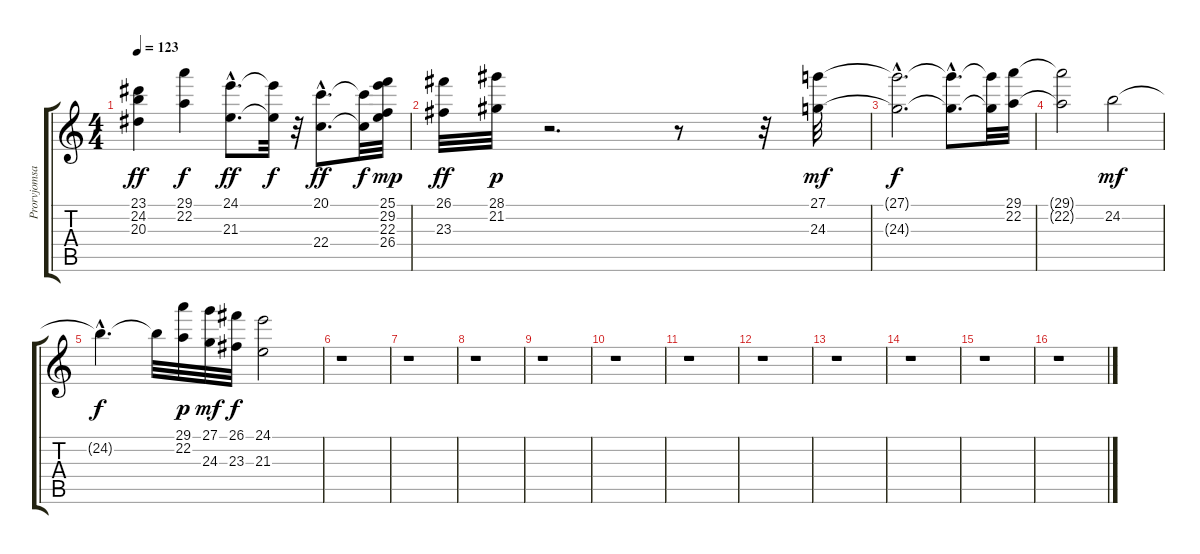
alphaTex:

\track ("Prorvjomsa!" "Prorvjomsa") {instrument rockorgan}
\staff {score tabs}
\tuning (E4 B3 G3 D3 A2 E2) {hide}
\ts (4 4)
\tempo 123
\clef g2
\ks c
(23.1 24.2 20.3).4{dy ff} (29.1 22.2).4{dy f} (24.1{hac} 21.3{hac}).8{d dy ff} (24.1{t} 21.3{t}).32{dy f} r.32 (20.1{hac} 22.4{hac}).8{d dy ff} (20.1{t} 22.4{t}).32{dy f} (25.1 29.2 22.3 26.4).32{dy mp} |
(26.1 23.3).32{dy ff} (28.1 21.2).32{dy p} r.2{d} r.8 r.32 (27.1 24.3).32{dy mf} |
(27.1{hac t} 24.3{hac t}).2{d dy f} (27.1{hac t} 24.3{hac t}).8{d} (27.1{t} 24.3{t}).32 (29.1 22.2).32 |
(29.1{t} 22.2{t}).2 24.2.2{dy mf} |
24.2{hac t}.4{d dy f} 24.2{t}.32 (29.1 22.2).32{dy p} (27.1 24.3).32{dy mf} (26.1 23.3).32{dy f} (24.1 21.3).2 |
r.1 |
r.1 |
r.1 |
r.1 |
r.1 |
r.1 |
r.1 |
r.1 |
r.1 |
r.1 |
r.1
